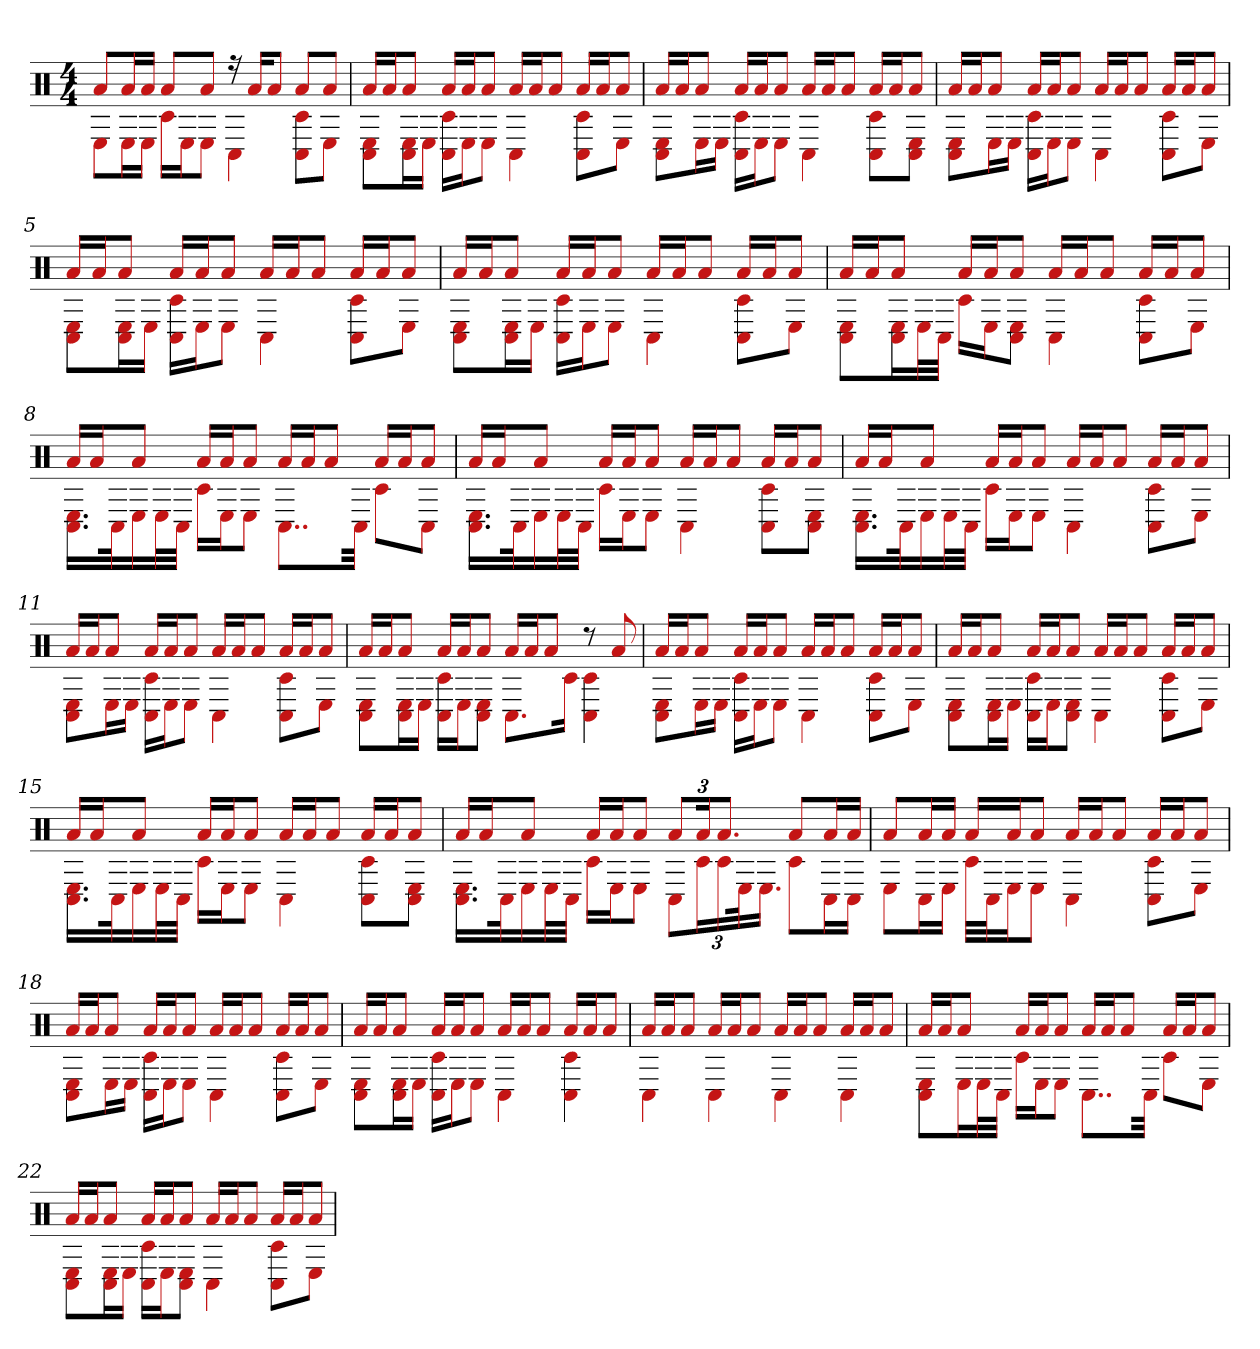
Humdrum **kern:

**kern
*part1
*staff1
*clefX
*k[]
*M4/4
=1
*^
8aL	8EL
16aL	16EL
16aJJ	16EJJ
8aL	16c#LL
.	16EJ
8aJ	8EJ
16r	4C#
16aKL	.
8aJ	.
8aL	8C# 8c#L
8aJ	8EJ
=2	=2
16aLL	8C# 8EL
16aJ	.
8aJ	16C# 16EL
.	16EJJ
16aLL	16C# 16c#LL
16aJ	16EJ
8aJ	8EJ
16aLL	4C#
16aJ	.
8aJ	.
16aLL	8C# 8c#L
16aJ	.
8aJ	8EJ
=3	=3
16aLL	8C# 8EL
16aJ	.
8aJ	16EL
.	16EJJ
16aLL	16C# 16c#LL
16aJ	16EJ
8aJ	8EJ
16aLL	4C#
16aJ	.
8aJ	.
16aLL	8C# 8c#L
16aJ	.
8aJ	8C# 8EJ
=4	=4
16aLL	8C# 8EL
16aJ	.
8aJ	16EL
.	16EJJ
16aLL	16C# 16c#LL
16aJ	16EJ
8aJ	8EJ
16aLL	4C#
16aJ	.
8aJ	.
16aLL	8C# 8c#L
16aJ	.
8aJ	8EJ
=5	=5
16aLL	8C# 8EL
16aJ	.
8aJ	16C# 16EL
.	16EJJ
16aLL	16C# 16c#LL
16aJ	16EJ
8aJ	8EJ
16aLL	4C#
16aJ	.
8aJ	.
16aLL	8C# 8c#L
16aJ	.
8aJ	8EJ
=6	=6
16aLL	8C# 8EL
16aJ	.
8aJ	16C# 16EL
.	16EJJ
16aLL	16C# 16c#LL
16aJ	16EJ
8aJ	8EJ
16aLL	4C#
16aJ	.
8aJ	.
16aLL	8C# 8c#L
16aJ	.
8aJ	8EJ
=7	=7
16aLL	8C# 8EL
16aJ	.
8aJ	16C# 16EL
.	32EL
.	32C#JJJ
16aLL	16c#LL
16aJ	16EJ
8aJ	8C# 8EJ
16aLL	4C#
16aJ	.
8aJ	.
16aLL	8C# 8c#L
16aJ	.
8aJ	8EJ
=8	=8
16aLL	16.C# 16.ELL
16aJ	.
.	32C#k
8aJ	16E
.	32EL
.	32C#JJJ
16aLL	16c#LL
16aJ	16EJ
8aJ	8EJ
16aLL	8..C#L
16aJ	.
8aJ	.
.	32C#Jkk
16aLL	8c#L
16aJ	.
8aJ	8C#J
=9	=9
16aLL	16.C# 16.ELL
16aJ	.
.	32C#k
8aJ	16E
.	32EL
.	32C#JJJ
16aLL	16c#LL
16aJ	16EJ
8aJ	8EJ
16aLL	4C#
16aJ	.
8aJ	.
16aLL	8C# 8c#L
16aJ	.
8aJ	8C# 8EJ
=10	=10
16aLL	16.C# 16.ELL
16aJ	.
.	32C#k
8aJ	16E
.	32EL
.	32C#JJJ
16aLL	16c#LL
16aJ	16EJ
8aJ	8EJ
16aLL	4C#
16aJ	.
8aJ	.
16aLL	8C# 8c#L
16aJ	.
8aJ	8EJ
=11	=11
16aLL	8C# 8EL
16aJ	.
8aJ	16EL
.	16EJJ
16aLL	16C# 16c#LL
16aJ	16EJ
8aJ	8EJ
16aLL	4C#
16aJ	.
8aJ	.
16aLL	8C# 8c#L
16aJ	.
8aJ	8EJ
=12	=12
16aLL	8C# 8EL
16aJ	.
8aJ	16C# 16EL
.	16EJJ
16aLL	16C# 16c#LL
16aJ	16EJ
8aJ	8C# 8EJ
16aLL	8.C#L
16aJ	.
8aJ	.
.	16c#Jk
8r	4C# 4c#
8a	.
=13	=13
16aLL	8C# 8EL
16aJ	.
8aJ	16EL
.	16EJJ
16aLL	16C# 16c#LL
16aJ	16EJ
8aJ	8EJ
16aLL	4C#
16aJ	.
8aJ	.
16aLL	8C# 8c#L
16aJ	.
8aJ	8EJ
=14	=14
16aLL	8C# 8EL
16aJ	.
8aJ	16C# 16EL
.	16EJJ
16aLL	16C# 16c#LL
16aJ	16EJ
8aJ	8C# 8EJ
16aLL	4C#
16aJ	.
8aJ	.
16aLL	8C# 8c#L
16aJ	.
8aJ	8EJ
=15	=15
16aLL	16.C# 16.ELL
16aJ	.
.	32C#k
8aJ	16E
.	32EL
.	32C#JJJ
16aLL	16c#LL
16aJ	16EJ
8aJ	8EJ
16aLL	4C#
16aJ	.
8aJ	.
16aLL	8C# 8c#L
16aJ	.
8aJ	8C# 8EJ
=16	=16
16aLL	16.C# 16.ELL
16aJ	.
.	32C#k
8aJ	16E
.	32EL
.	32C#JJJ
16aLL	16c#LL
16aJ	16EJ
8aJ	8EJ
12aL	12C#L
24ak	24c#L
12.aJ	24c#
.	48Ek
.	24.EJJ
8aL	8c#L
16aL	16C#L
16aJJ	16C#JJ
=17	=17
8aL	8EL
16aL	16C#L
16aJJ	16EJJ
16aLL	32c#LLL
.	32C#J
16aJ	16EJ
8aJ	8EJ
16aLL	4C#
16aJ	.
8aJ	.
16aLL	8C# 8c#L
16aJ	.
8aJ	8EJ
=18	=18
16aLL	8C# 8EL
16aJ	.
8aJ	16EL
.	16EJJ
16aLL	16C# 16c#LL
16aJ	16EJ
8aJ	8EJ
16aLL	4C#
16aJ	.
8aJ	.
16aLL	8C# 8c#L
16aJ	.
8aJ	8EJ
=19	=19
16aLL	8C# 8EL
16aJ	.
8aJ	16C# 16EL
.	16EJJ
16aLL	16C# 16c#LL
16aJ	16EJ
8aJ	8EJ
16aLL	4C#
16aJ	.
8aJ	.
16aLL	4C# 4c#
16aJ	.
8aJ	.
=20	=20
16aLL	4C#
16aJ	.
8aJ	.
16aLL	4C#
16aJ	.
8aJ	.
16aLL	4C#
16aJ	.
8aJ	.
16aLL	4C#
16aJ	.
8aJ	.
=21	=21
16aLL	8C# 8EL
16aJ	.
8aJ	16EL
.	32EL
.	32C#JJJ
16aLL	16c#LL
16aJ	16EJ
8aJ	8EJ
16aLL	8..C#L
16aJ	.
8aJ	.
.	32C#Jkk
16aLL	8c#L
16aJ	.
8aJ	8EJ
=22	=22
16aLL	8C# 8EL
16aJ	.
8aJ	16C# 16EL
.	16EJJ
16aLL	16C# 16c#LL
16aJ	16EJ
8aJ	8C# 8EJ
16aLL	4C#
16aJ	.
8aJ	.
16aLL	8C# 8c#L
16aJ	.
8aJ	8EJ
*v	*v
=
*-
